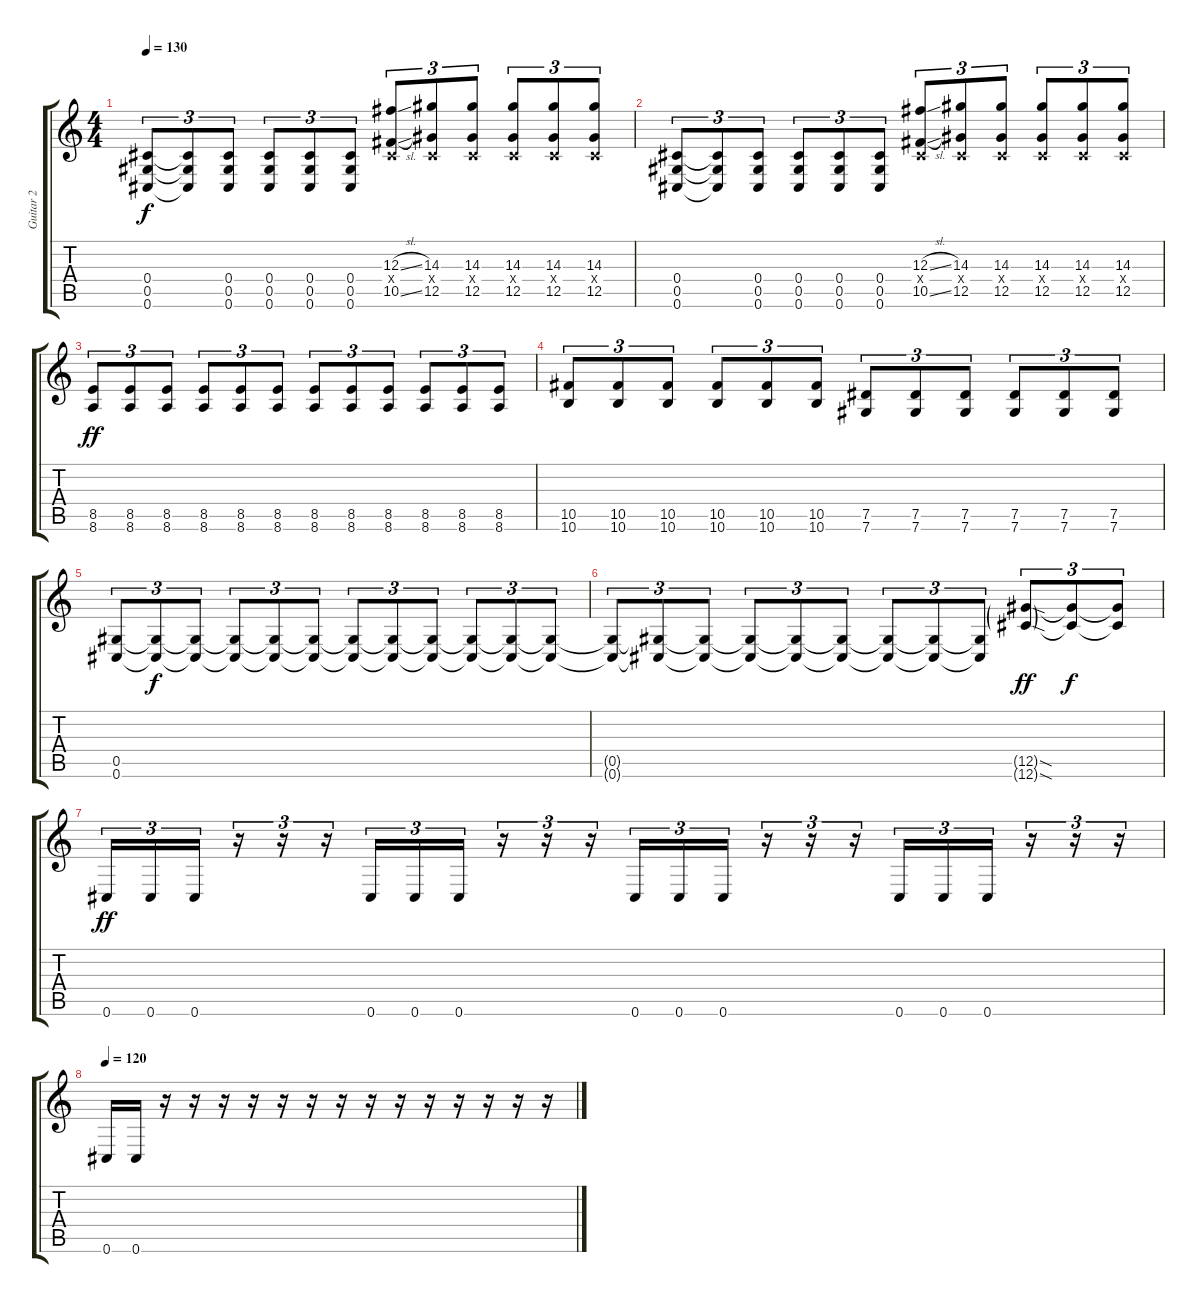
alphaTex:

\track ("Guitar 2" "Guitar 2") {instrument distortionguitar}
\staff {score tabs}
\tuning (Eb4 Bb3 Gb3 Db3 Ab2 Db2) {hide}
\ts (4 4)
\tempo 130
\clef g2
\ks c
(0.4 0.5 0.6).8{tu (3 2) dy f} (0.4{t} 0.5{t} 0.6{t}).8{tu (3 2)} (0.4 0.5 0.6).8{tu (3 2)} (0.4 0.5 0.6).8{tu (3 2)} (0.4 0.5 0.6).8{tu (3 2)} (0.4 0.5 0.6).8{tu (3 2)} (12.3{sl} 0.4{x} 10.5{sl}).8{tu (3 2)} (14.3 0.4{x} 12.5).8{tu (3 2)} (14.3 0.4{x} 12.5).8{tu (3 2)} (14.3 0.4{x} 12.5).8{tu (3 2)} (14.3 0.4{x} 12.5).8{tu (3 2)} (14.3 0.4{x} 12.5).8{tu (3 2)} |
(0.4 0.5 0.6).8{tu (3 2)} (0.4{t} 0.5{t} 0.6{t}).8{tu (3 2)} (0.4 0.5 0.6).8{tu (3 2)} (0.4 0.5 0.6).8{tu (3 2)} (0.4 0.5 0.6).8{tu (3 2)} (0.4 0.5 0.6).8{tu (3 2)} (12.3{sl} 0.4{x} 10.5{sl}).8{tu (3 2)} (14.3 0.4{x} 12.5).8{tu (3 2)} (14.3 0.4{x} 12.5).8{tu (3 2)} (14.3 0.4{x} 12.5).8{tu (3 2)} (14.3 0.4{x} 12.5).8{tu (3 2)} (14.3 0.4{x} 12.5).8{tu (3 2)} |
(8.5 8.6).8{tu (3 2) dy ff} (8.5 8.6).8{tu (3 2)} (8.5 8.6).8{tu (3 2)} (8.5 8.6).8{tu (3 2)} (8.5 8.6).8{tu (3 2)} (8.5 8.6).8{tu (3 2)} (8.5 8.6).8{tu (3 2)} (8.5 8.6).8{tu (3 2)} (8.5 8.6).8{tu (3 2)} (8.5 8.6).8{tu (3 2)} (8.5 8.6).8{tu (3 2)} (8.5 8.6).8{tu (3 2)} |
(10.5 10.6).8{tu (3 2)} (10.5 10.6).8{tu (3 2)} (10.5 10.6).8{tu (3 2)} (10.5 10.6).8{tu (3 2)} (10.5 10.6).8{tu (3 2)} (10.5 10.6).8{tu (3 2)} (7.5 7.6).8{tu (3 2)} (7.5 7.6).8{tu (3 2)} (7.5 7.6).8{tu (3 2)} (7.5 7.6).8{tu (3 2)} (7.5 7.6).8{tu (3 2)} (7.5 7.6).8{tu (3 2)} |
(0.5 0.6).8{tu (3 2)} (0.5{t} 0.6{t}).8{tu (3 2) dy f} (0.5{t} 0.6{t}).8{tu (3 2)} (0.5{t} 0.6{t}).8{tu (3 2)} (0.5{t} 0.6{t}).8{tu (3 2)} (0.5{t} 0.6{t}).8{tu (3 2)} (0.5{t} 0.6{t}).8{tu (3 2)} (0.5{t} 0.6{t}).8{tu (3 2)} (0.5{t} 0.6{t}).8{tu (3 2)} (0.5{t} 0.6{t}).8{tu (3 2)} (0.5{t} 0.6{t}).8{tu (3 2)} (0.5{t} 0.6{t}).8{tu (3 2)} |
(0.5{t} 0.6{t}).8{tu (3 2)} (0.5{t} 0.6{t}).8{tu (3 2)} (0.5{t} 0.6{t}).8{tu (3 2)} (0.5{t} 0.6{t}).8{tu (3 2)} (0.5{t} 0.6{t}).8{tu (3 2)} (0.5{t} 0.6{t}).8{tu (3 2)} (0.5{t} 0.6{t}).8{tu (3 2)} (0.5{t} 0.6{t}).8{tu (3 2)} (0.5{t} 0.6{t}).8{tu (3 2)} (12.5{sod g} 12.6{sod g}).8{tu (3 2) dy ff} (12.5{t} 12.6{t}).8{tu (3 2) dy f} (12.5{t} 12.6{t}).8{tu (3 2)} |
0.6.16{tu (3 2) dy ff} 0.6.16{tu (3 2)} 0.6.16{tu (3 2)} r.16{tu (3 2)} r.16{tu (3 2)} r.16{tu (3 2)} 0.6.16{tu (3 2)} 0.6.16{tu (3 2)} 0.6.16{tu (3 2)} r.16{tu (3 2)} r.16{tu (3 2)} r.16{tu (3 2)} 0.6.16{tu (3 2)} 0.6.16{tu (3 2)} 0.6.16{tu (3 2)} r.16{tu (3 2)} r.16{tu (3 2)} r.16{tu (3 2)} 0.6.16{tu (3 2)} 0.6.16{tu (3 2)} 0.6.16{tu (3 2)} r.16{tu (3 2)} r.16{tu (3 2)} r.16{tu (3 2)} |
\tempo 120
0.6.16 0.6.16 r.16 r.16 r.16 r.16 r.16 r.16 r.16 r.16 r.16 r.16 r.16 r.16 r.16 r.16
